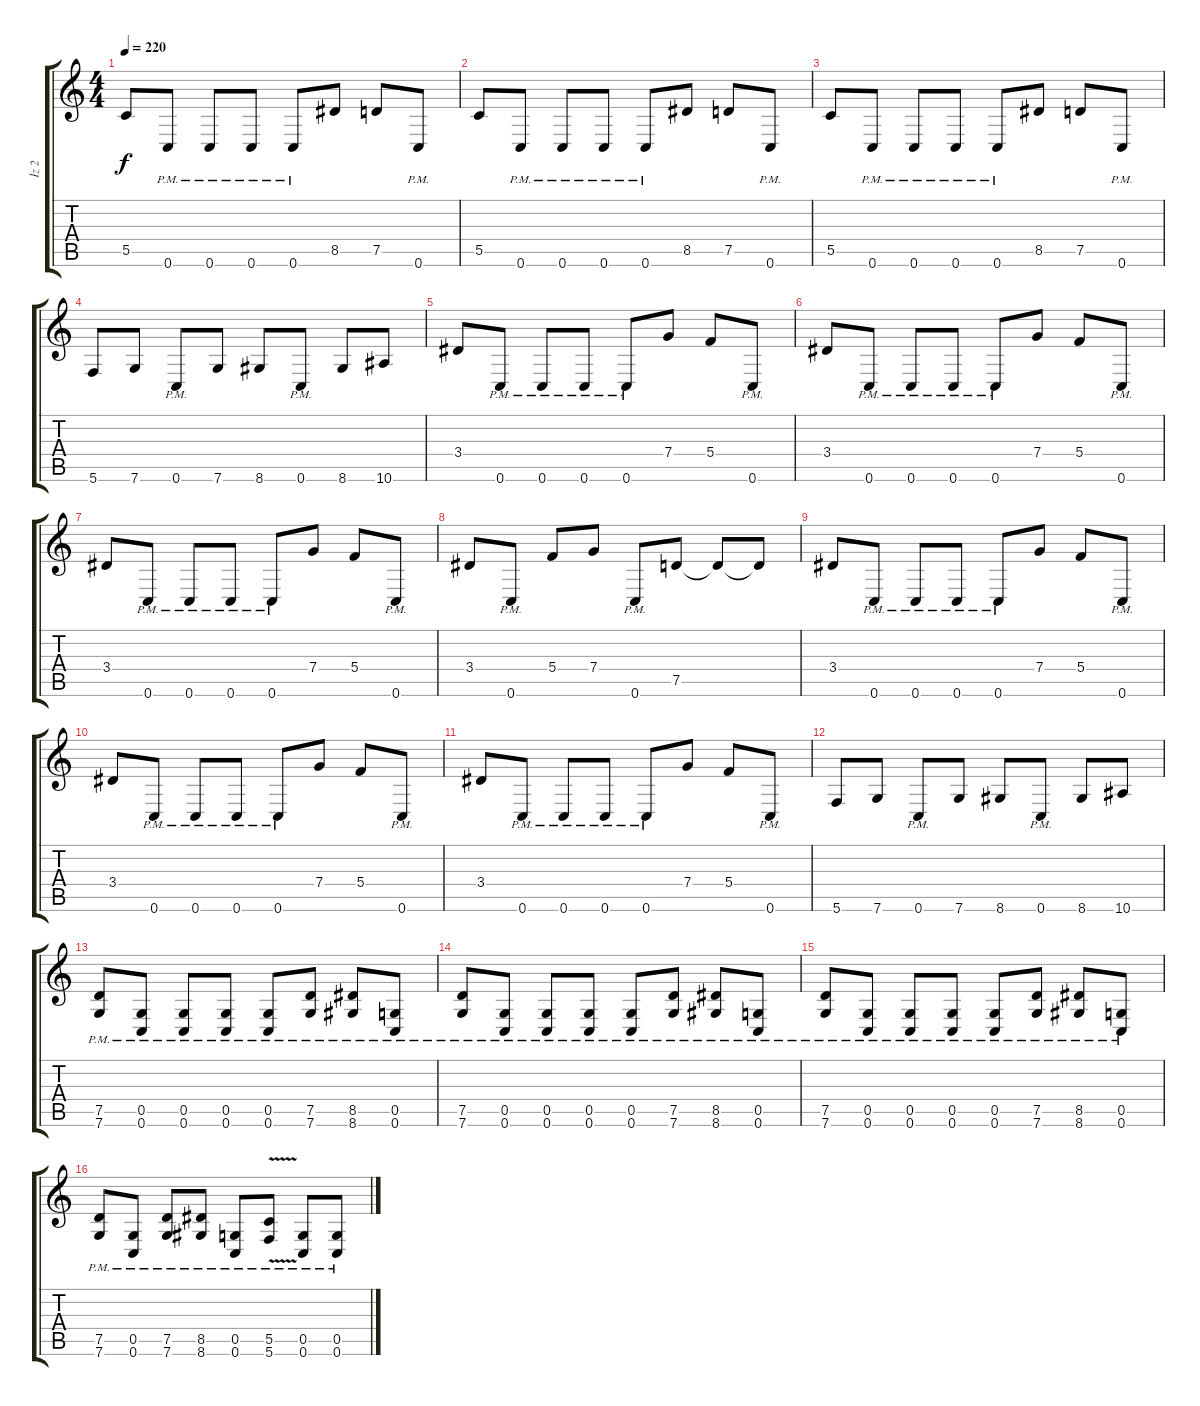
\track ("İz 2" "İz 2") {instrument distortionguitar}
\staff {score tabs}
\tuning (D4 A3 F3 C3 G2 C2) {hide}
\ts (4 4)
\tempo 220
\clef g2
\ks c
5.5.8{dy f} 0.6{pm}.8 0.6{pm}.8 0.6{pm}.8 0.6{pm}.8 8.5.8 7.5.8 0.6{pm}.8 |
5.5.8 0.6{pm}.8 0.6{pm}.8 0.6{pm}.8 0.6{pm}.8 8.5.8 7.5.8 0.6{pm}.8 |
5.5.8 0.6{pm}.8 0.6{pm}.8 0.6{pm}.8 0.6{pm}.8 8.5.8 7.5.8 0.6{pm}.8 |
5.6.8 7.6.8 0.6{pm}.8 7.6.8 8.6.8 0.6{pm}.8 8.6.8 10.6.8 |
3.4.8 0.6{pm}.8 0.6{pm}.8 0.6{pm}.8 0.6{pm}.8 7.4.8 5.4.8 0.6{pm}.8 |
3.4.8 0.6{pm}.8 0.6{pm}.8 0.6{pm}.8 0.6{pm}.8 7.4.8 5.4.8 0.6{pm}.8 |
3.4.8 0.6{pm}.8 0.6{pm}.8 0.6{pm}.8 0.6{pm}.8 7.4.8 5.4.8 0.6{pm}.8 |
3.4.8 0.6{pm}.8 5.4.8 7.4.8 0.6{pm}.8 7.5.8 7.5{t}.8 7.5{t}.8 |
3.4.8 0.6{pm}.8 0.6{pm}.8 0.6{pm}.8 0.6{pm}.8 7.4.8 5.4.8 0.6{pm}.8 |
3.4.8 0.6{pm}.8 0.6{pm}.8 0.6{pm}.8 0.6{pm}.8 7.4.8 5.4.8 0.6{pm}.8 |
3.4.8 0.6{pm}.8 0.6{pm}.8 0.6{pm}.8 0.6{pm}.8 7.4.8 5.4.8 0.6{pm}.8 |
5.6.8 7.6.8 0.6{pm}.8 7.6.8 8.6.8 0.6{pm}.8 8.6.8 10.6.8 |
(7.5{pm} 7.6{pm}).8 (0.5{pm} 0.6{pm}).8 (0.5{pm} 0.6{pm}).8 (0.5{pm} 0.6{pm}).8 (0.5{pm} 0.6{pm}).8 (7.5{pm} 7.6{pm}).8 (8.5{pm} 8.6{pm}).8 (0.5{pm} 0.6{pm}).8 |
(7.5{pm} 7.6{pm}).8 (0.5{pm} 0.6{pm}).8 (0.5{pm} 0.6{pm}).8 (0.5{pm} 0.6{pm}).8 (0.5{pm} 0.6{pm}).8 (7.5{pm} 7.6{pm}).8 (8.5{pm} 8.6{pm}).8 (0.5{pm} 0.6{pm}).8 |
(7.5{pm} 7.6{pm}).8 (0.5{pm} 0.6{pm}).8 (0.5{pm} 0.6{pm}).8 (0.5{pm} 0.6{pm}).8 (0.5{pm} 0.6{pm}).8 (7.5{pm} 7.6{pm}).8 (8.5{pm} 8.6{pm}).8 (0.5{pm} 0.6{pm}).8 |
(7.5{pm} 7.6).8 (0.5{pm} 0.6{pm}).8 (7.5{pm} 7.6).8 (8.5{pm} 8.6).8 (0.5{pm} 0.6{pm}).8 (5.5{pm} 5.6{v pm}).8 (0.5{pm} 0.6{pm}).8 (0.5{pm} 0.6{pm}).8
